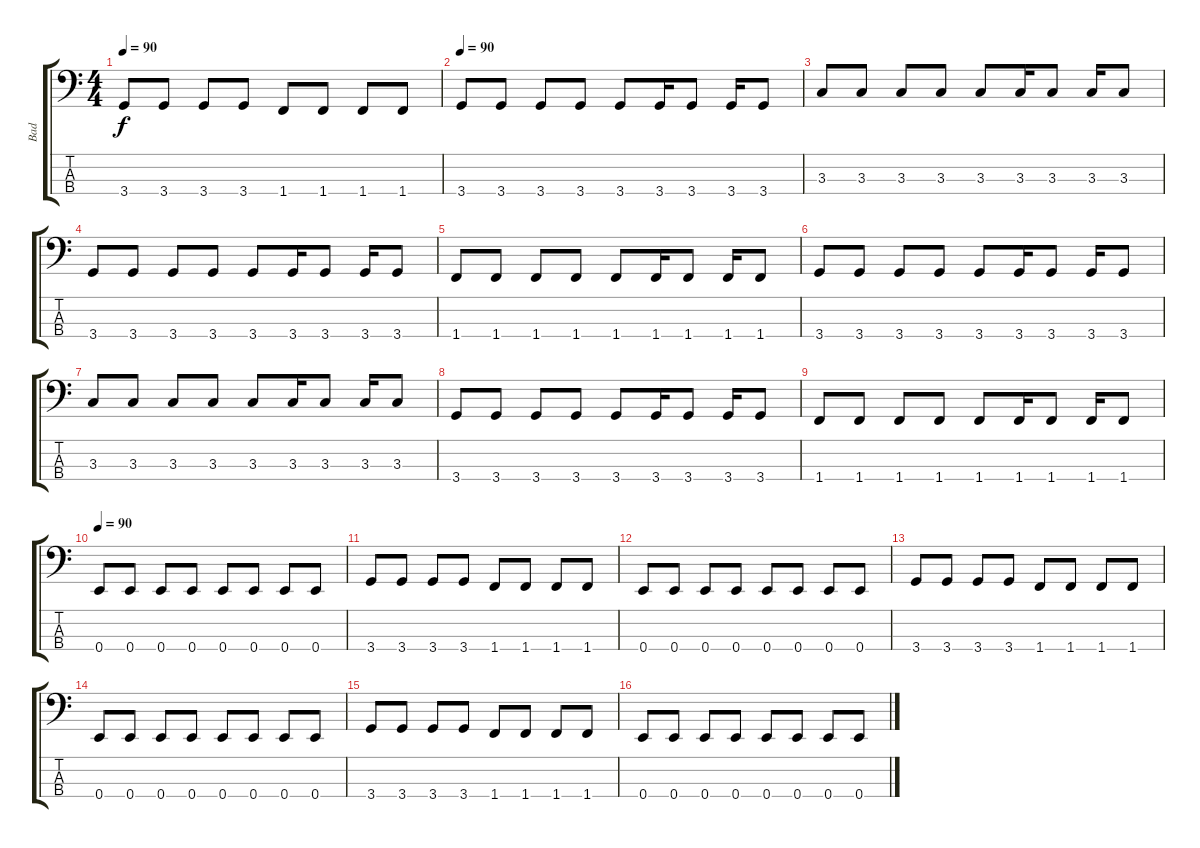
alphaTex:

\track ("Bad" "Bad") {instrument electricbassfinger}
\staff {score tabs}
\tuning (G2 D2 A1 E1) {hide}
\ts (4 4)
\tempo 90
\clef f4
\ks c
3.4.8{dy f} 3.4.8 3.4.8 3.4.8 1.4.8 1.4.8 1.4.8 1.4.8 |
\tempo 90
3.4.8 3.4.8 3.4.8 3.4.8 3.4.8 3.4.16 3.4.8 3.4.16 3.4.8 |
3.3.8 3.3.8 3.3.8 3.3.8 3.3.8 3.3.16 3.3.8 3.3.16 3.3.8 |
3.4.8 3.4.8 3.4.8 3.4.8 3.4.8 3.4.16 3.4.8 3.4.16 3.4.8 |
1.4.8 1.4.8 1.4.8 1.4.8 1.4.8 1.4.16 1.4.8 1.4.16 1.4.8 |
3.4.8 3.4.8 3.4.8 3.4.8 3.4.8 3.4.16 3.4.8 3.4.16 3.4.8 |
3.3.8 3.3.8 3.3.8 3.3.8 3.3.8 3.3.16 3.3.8 3.3.16 3.3.8 |
3.4.8 3.4.8 3.4.8 3.4.8 3.4.8 3.4.16 3.4.8 3.4.16 3.4.8 |
1.4.8 1.4.8 1.4.8 1.4.8 1.4.8 1.4.16 1.4.8 1.4.16 1.4.8 |
\tempo 90
0.4.8 0.4.8 0.4.8 0.4.8 0.4.8 0.4.8 0.4.8 0.4.8 |
3.4.8 3.4.8 3.4.8 3.4.8 1.4.8 1.4.8 1.4.8 1.4.8 |
0.4.8 0.4.8 0.4.8 0.4.8 0.4.8 0.4.8 0.4.8 0.4.8 |
3.4.8 3.4.8 3.4.8 3.4.8 1.4.8 1.4.8 1.4.8 1.4.8 |
0.4.8 0.4.8 0.4.8 0.4.8 0.4.8 0.4.8 0.4.8 0.4.8 |
3.4.8 3.4.8 3.4.8 3.4.8 1.4.8 1.4.8 1.4.8 1.4.8 |
0.4.8 0.4.8 0.4.8 0.4.8 0.4.8 0.4.8 0.4.8 0.4.8
